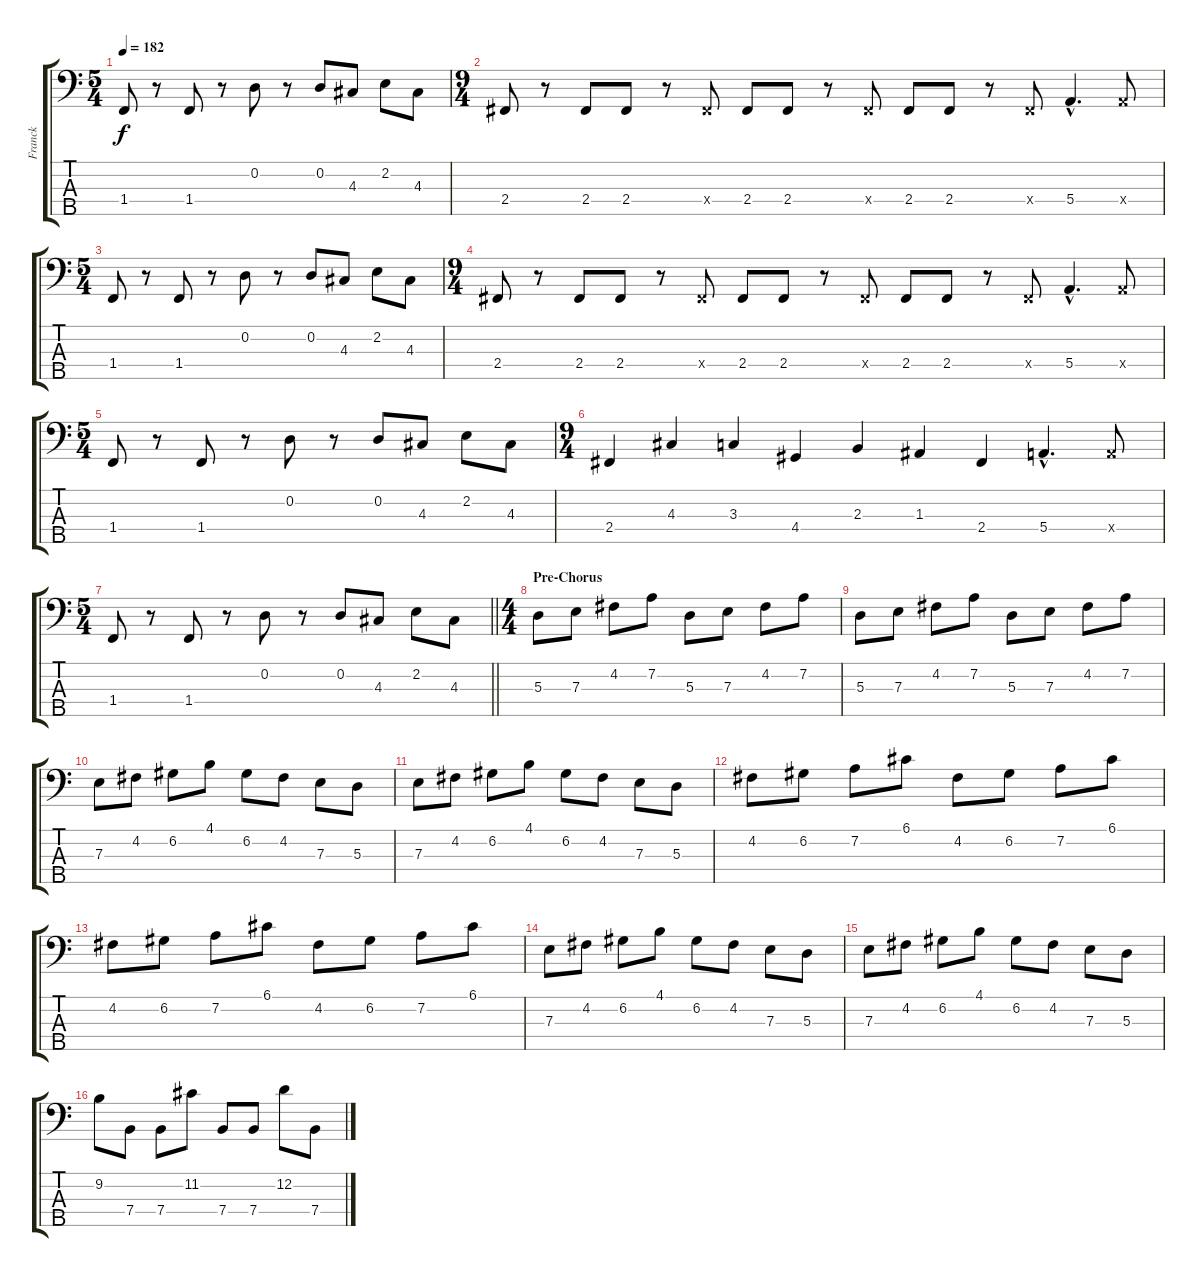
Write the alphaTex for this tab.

\track ("Franck" "Franck") {instrument electricbassfinger}
\staff {score tabs}
\tuning (G2 D2 A1 E1 B0) {hide}
\ts (5 4)
\tempo 182
\clef f4
\ks c
1.4.8{dy f} r.8 1.4.8 r.8 0.2.8 r.8 0.2.8 4.3.8 2.2.8 4.3.8 |
\ts (9 4)
2.4.8 r.8 2.4.8 2.4.8 r.8 2.4{x}.8 2.4.8 2.4.8 r.8 2.4{x}.8 2.4.8 2.4.8 r.8 2.4{x}.8 5.4{hac}.4{d} 5.4{x}.8 |
\ts (5 4)
1.4.8 r.8 1.4.8 r.8 0.2.8 r.8 0.2.8 4.3.8 2.2.8 4.3.8 |
\ts (9 4)
2.4.8 r.8 2.4.8 2.4.8 r.8 2.4{x}.8 2.4.8 2.4.8 r.8 2.4{x}.8 2.4.8 2.4.8 r.8 2.4{x}.8 5.4{hac}.4{d} 5.4{x}.8 |
\ts (5 4)
1.4.8 r.8 1.4.8 r.8 0.2.8 r.8 0.2.8 4.3.8 2.2.8 4.3.8 |
\ts (9 4)
2.4.4 4.3.4 3.3.4 4.4.4 2.3.4 1.3.4 2.4.4 5.4{hac}.4{d} 5.4{x}.8 |
\ts (5 4)
\barLineRight lightlight
1.4.8 r.8 1.4.8 r.8 0.2.8 r.8 0.2.8 4.3.8 2.2.8 4.3.8 |
\ts (4 4)
\section ("" "Pre-Chorus")
5.3.8 7.3.8 4.2.8 7.2.8 5.3.8 7.3.8 4.2.8 7.2.8 |
5.3.8 7.3.8 4.2.8 7.2.8 5.3.8 7.3.8 4.2.8 7.2.8 |
7.3.8 4.2.8 6.2.8 4.1.8 6.2.8 4.2.8 7.3.8 5.3.8 |
7.3.8 4.2.8 6.2.8 4.1.8 6.2.8 4.2.8 7.3.8 5.3.8 |
4.2.8 6.2.8 7.2.8 6.1.8 4.2.8 6.2.8 7.2.8 6.1.8 |
4.2.8 6.2.8 7.2.8 6.1.8 4.2.8 6.2.8 7.2.8 6.1.8 |
7.3.8 4.2.8 6.2.8 4.1.8 6.2.8 4.2.8 7.3.8 5.3.8 |
7.3.8 4.2.8 6.2.8 4.1.8 6.2.8 4.2.8 7.3.8 5.3.8 |
9.2.8 7.4.8 7.4.8 11.2.8 7.4.8 7.4.8 12.2.8 7.4.8
